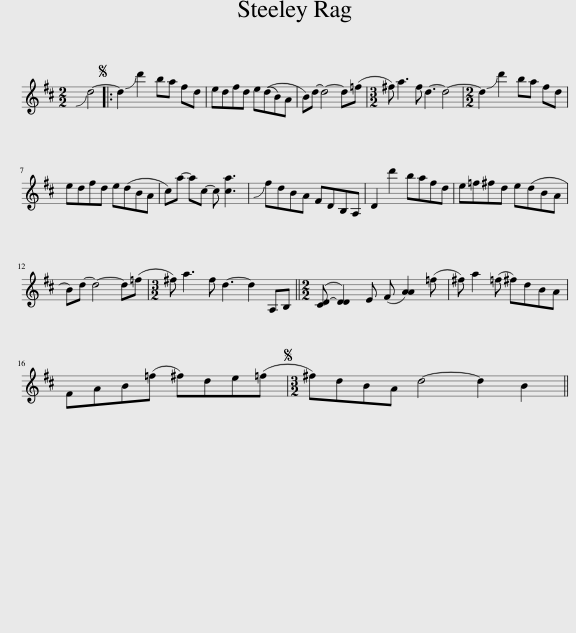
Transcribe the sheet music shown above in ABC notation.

X:1
L:1/8
M:2/2
I:linebreak $
K:D
V:1 treble
V:1
 !slide!d4- |:S d2 !slide!d'2 ba fd | edfd e((dB)A | B)d- d4- d(=f |[M:3/2] ^f) a3 f d3- d4- | %5
[M:2/2] d2 !slide!d'2 ba fd |$ edfd e(dBA | c)a- ac- c [ca]3 | !slide!fdBA FDB,A, | D2 d'2 bafd | %10
 e=f^fd e(dBA |$ B)d- d4- d(=f |[M:3/2] ^f) a3 f d3- d2 A,B, ||[M:2/2] ([CD-] [DD]2) E (F [AA]2) (=f | ^f) a2 (=f ^f)dBA |$ %15
 FAB(=f ^f)de(=f |[M:3/2]S ^f)dBA d4- d2 B2 || %17
